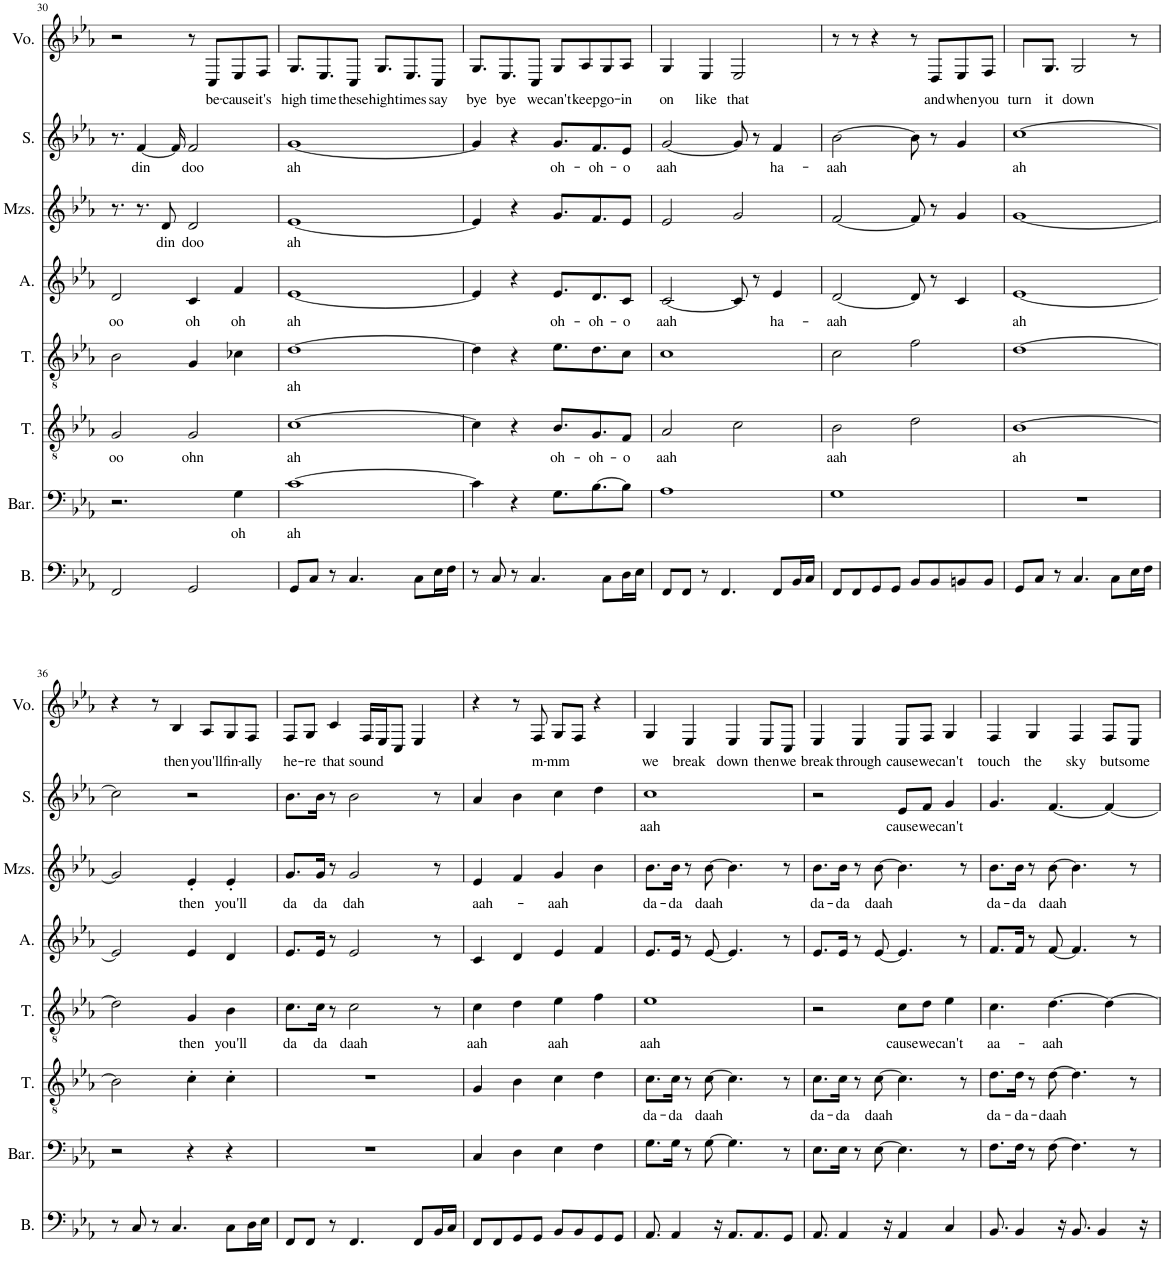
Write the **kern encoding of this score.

**kern	**kern	**text	**kern	**text	**kern	**text	**kern	**text	**kern	**text	**kern	**text	**kern	**text
*part8	*part7	*part7	*part6	*part6	*part5	*part5	*part4	*part4	*part3	*part3	*part2	*part2	*part1	*part1
*staff8	*staff7	*staff7	*staff6	*staff6	*staff5	*staff5	*staff4	*staff4	*staff3	*staff3	*staff2	*staff2	*staff1	*staff1
*I"Bass	*I"Baritone	*	*I"Tenor	*	*I"Tenor	*	*I"Alto	*	*I"Mezzo-soprano	*	*I"Soprano	*	*I"Voice	*
*I'B.	*I'Bar.	*	*I'T.	*	*I'T.	*	*I'A.	*	*I'Mzs.	*	*I'S.	*	*I'Vo.	*
!!LO:PB:g=z
*clefF4	*clefF4	*	*clefGv2	*	*clefGv2	*	*clefG2	*	*clefG2	*	*clefG2	*	*clefG2	*
*k[b-e-a-]	*k[b-e-a-]	*	*k[b-e-a-]	*	*k[b-e-a-]	*	*k[b-e-a-]	*	*k[b-e-a-]	*	*k[b-e-a-]	*	*k[b-e-a-]	*
*M4/4	*M4/4	*	*M4/4	*	*M4/4	*	*M4/4	*	*M4/4	*	*M4/4	*	*M4/4	*
=30	=30	=30	=30	=30	=30	=30	=30	=30	=30	=30	=30	=30	=30	=30
!	!	!	!	!LO:LY:b	!	!	!	!LO:LY:b	!	!	!	!	!	!
2FF/	2.r	.	2G/	oo	2B-\	.	2d/	oo	8.r	.	8.r	.	2r	.
!	!	!	!	!	!	!	!	!	!	!	!	!LO:LY:b	!	!
.	.	.	.	.	.	.	.	.	8.r	.	[4f/	din	.	.
!	!	!	!	!	!	!	!	!	!	!LO:LY:b	!	!	!	!
.	.	.	.	.	.	.	.	.	8d/	din	.	.	.	.
.	.	.	.	.	.	.	.	.	.	.	16f/]	.	.	.
!	!	!	!	!LO:LY:b	!	!	!	!LO:LY:b	!	!LO:LY:b	!	!LO:LY:b	!	!
2GG/	.	.	2G/	ohn	4G/	.	4c/	oh	2d/	doo	2f/	doo	8r	.
!	!	!	!	!	!	!	!	!	!	!	!	!	!	!LO:LY:b
.	.	.	.	.	.	.	.	.	.	.	.	.	8C/L	be-
!	!	!LO:LY:b	!	!	!	!	!	!LO:LY:b	!	!	!	!	!	!LO:LY:b
.	4G\	oh	.	.	4c-X\	.	4f/	oh	.	.	.	.	8E-/	-cause
!	!	!	!	!	!	!	!	!	!	!	!	!	!	!LO:LY:b
.	.	.	.	.	.	.	.	.	.	.	.	.	8F/J	it's
=31	=31	=31	=31	=31	=31	=31	=31	=31	=31	=31	=31	=31	=31	=31
!	!	!LO:LY:b	!	!LO:LY:b	!	!LO:LY:b	!	!LO:LY:b	!	!LO:LY:b	!	!LO:LY:b	!	!LO:LY:b
8GG/L	[1c	ah	[1c	ah	[1d	ah	[1e-	ah	[1e-	ah	[1g	ah	8.G/L	high
8C/J	.	.	.	.	.	.	.	.	.	.	.	.	.	.
!	!	!	!	!	!	!	!	!	!	!	!	!	!	!LO:LY:b
.	.	.	.	.	.	.	.	.	.	.	.	.	8.E-/	time
8r	.	.	.	.	.	.	.	.	.	.	.	.	.	.
!	!	!	!	!	!	!	!	!	!	!	!	!	!	!LO:LY:b
4.C/	.	.	.	.	.	.	.	.	.	.	.	.	8C/J	these
!	!	!	!	!	!	!	!	!	!	!	!	!	!	!LO:LY:b
.	.	.	.	.	.	.	.	.	.	.	.	.	8.G/L	high
!	!	!	!	!	!	!	!	!	!	!	!	!	!	!LO:LY:b
.	.	.	.	.	.	.	.	.	.	.	.	.	8.E-/	times
8C\L	.	.	.	.	.	.	.	.	.	.	.	.	.	.
!	!	!	!	!	!	!	!	!	!	!	!	!	!	!LO:LY:b
16E-\L	.	.	.	.	.	.	.	.	.	.	.	.	8C/J	say
16F\JJ	.	.	.	.	.	.	.	.	.	.	.	.	.	.
=32	=32	=32	=32	=32	=32	=32	=32	=32	=32	=32	=32	=32	=32	=32
!	!	!	!	!	!	!	!	!	!	!	!	!	!	!LO:LY:b
8r	4c\]	.	4c\]	.	4d\]	.	4e-/]	.	4e-/]	.	4g/]	.	8.G/L	bye
8C/	.	.	.	.	.	.	.	.	.	.	.	.	.	.
!	!	!	!	!	!	!	!	!	!	!	!	!	!	!LO:LY:b
.	.	.	.	.	.	.	.	.	.	.	.	.	8.E-/	bye
8r	4r	.	4r	.	4r	.	4r	.	4r	.	4r	.	.	.
!	!	!	!	!	!	!	!	!	!	!	!	!	!	!LO:LY:b
4.C/	.	.	.	.	.	.	.	.	.	.	.	.	8C/J	we
!	!	!	!	!LO:LY:b	!	!	!	!LO:LY:b	!	!	!	!LO:LY:b	!	!LO:LY:b
.	8.G\L	.	8.B-/L	oh-	8.e-\L	.	8.e-/L	oh-	8.g/L	.	8.g/L	oh-	8G/L	can't
!	!	!	!	!	!	!	!	!	!	!	!	!	!	!LO:LY:b
.	.	.	.	.	.	.	.	.	.	.	.	.	8A-/	keep
!	!	!	!	!LO:LY:b	!	!	!	!LO:LY:b	!	!	!	!LO:LY:b	!	!
.	[8.B-\	.	8.G/	-oh-	8.d\	.	8.d/	-oh-	8.f/	.	8.f/	-oh-	.	.
!	!	!	!	!	!	!	!	!	!	!	!	!	!	!LO:LY:b
8C\L	.	.	.	.	.	.	.	.	.	.	.	.	8G/	go-
!	!	!	!	!LO:LY:b	!	!	!	!LO:LY:b	!	!	!	!LO:LY:b	!	!LO:LY:b
16D\L	8B-\J]	.	8F/J	-o	8c\J	.	8c/J	-o	8e-/J	.	8e-/J	-o	8A-/J	-in
16E-\JJ	.	.	.	.	.	.	.	.	.	.	.	.	.	.
=33	=33	=33	=33	=33	=33	=33	=33	=33	=33	=33	=33	=33	=33	=33
!	!	!	!	!LO:LY:b	!	!	!	!LO:LY:b	!	!	!	!LO:LY:b	!	!LO:LY:b
8FF/L	1A-	.	2A-/	aah	1c	.	[2c/	aah	2e-/	.	[2g/	aah	4G/	on
8FF/J	.	.	.	.	.	.	.	.	.	.	.	.	.	.
!	!	!	!	!	!	!	!	!	!	!	!	!	!	!LO:LY:b
8r	.	.	.	.	.	.	.	.	.	.	.	.	4E-/	like
4.FF/	.	.	.	.	.	.	.	.	.	.	.	.	.	.
!	!	!	!	!	!	!	!	!	!	!	!	!	!	!LO:LY:b
.	.	.	2c\	.	.	.	8c/]	.	2g/	.	8g/]	.	2E-/	that
.	.	.	.	.	.	.	8r	.	.	.	8r	.	.	.
!	!	!	!	!	!	!	!	!LO:LY:b	!	!	!	!LO:LY:b	!	!
8FF/L	.	.	.	.	.	.	4e-/	ha-	.	.	4f/	ha-	.	.
16BB-/L	.	.	.	.	.	.	.	.	.	.	.	.	.	.
16C/JJ	.	.	.	.	.	.	.	.	.	.	.	.	.	.
=34	=34	=34	=34	=34	=34	=34	=34	=34	=34	=34	=34	=34	=34	=34
!	!	!	!	!LO:LY:b	!	!	!	!LO:LY:b	!	!	!	!LO:LY:b	!	!
8FF/L	1G	.	2B-\	aah	2c\	.	[2d/	-aah	[2f/	.	[2b-\	-aah	8r	.
8FF/	.	.	.	.	.	.	.	.	.	.	.	.	8r	.
8GG/	.	.	.	.	.	.	.	.	.	.	.	.	4r	.
8GG/J	.	.	.	.	.	.	.	.	.	.	.	.	.	.
8BB-/L	.	.	2d\	.	2f\	.	8d/]	.	8f/]	.	8b-\]	.	8r	.
!	!	!	!	!	!	!	!	!	!	!	!	!	!	!LO:LY:b
8BB-/	.	.	.	.	.	.	8r	.	8r	.	8r	.	8D/L	and
!	!	!	!	!	!	!	!	!	!	!	!	!	!	!LO:LY:b
8BBn/	.	.	.	.	.	.	4c/	.	4g/	.	4g/	.	8E-/	when
!	!	!	!	!	!	!	!	!	!	!	!	!	!	!LO:LY:b
8BB/J	.	.	.	.	.	.	.	.	.	.	.	.	8F/J	you
=35	=35	=35	=35	=35	=35	=35	=35	=35	=35	=35	=35	=35	=35	=35
!	!	!	!	!LO:LY:b	!	!	!	!LO:LY:b	!	!	!	!LO:LY:b	!	!LO:LY:b
8GG/L	1r	.	[1B-	ah	[1d	.	[1e-	ah	[1g	.	[1cc	ah	8.G/L	turn
8C/J	.	.	.	.	.	.	.	.	.	.	.	.	.	.
!	!	!	!	!	!	!	!	!	!	!	!	!	!	!LO:LY:b
.	.	.	.	.	.	.	.	.	.	.	.	.	8.G/J	it
8r	.	.	.	.	.	.	.	.	.	.	.	.	.	.
!	!	!	!	!	!	!	!	!	!	!	!	!	!	!LO:LY:b
4.C/	.	.	.	.	.	.	.	.	.	.	.	.	2G/	down
8C\L	.	.	.	.	.	.	.	.	.	.	.	.	.	.
16E-\L	.	.	.	.	.	.	.	.	.	.	.	.	8r	.
16F\JJ	.	.	.	.	.	.	.	.	.	.	.	.	.	.
!!LO:LB:g=z
=36	=36	=36	=36	=36	=36	=36	=36	=36	=36	=36	=36	=36	=36	=36
8r	2r	.	2B-\]	.	2d\]	.	2e-/]	.	2g/]	.	2cc\]	.	4r	.
8C/	.	.	.	.	.	.	.	.	.	.	.	.	.	.
8r	.	.	.	.	.	.	.	.	.	.	.	.	8r	.
!	!	!	!	!	!	!	!	!	!	!	!	!	!	!LO:LY:b
4.C/	.	.	.	.	.	.	.	.	.	.	.	.	4B-/	then
!	!	!	!	!	!	!LO:LY:b	!	!	!	!LO:LY:b	!	!	!	!
.	4r	.	4c'\	.	4G/	then	4e-/	.	4e-'/	then	2r	.	.	.
!	!	!	!	!	!	!	!	!	!	!	!	!	!	!LO:LY:b
.	.	.	.	.	.	.	.	.	.	.	.	.	8A-/L	you'll
!	!	!	!	!	!	!LO:LY:b	!	!	!	!LO:LY:b	!	!	!	!LO:LY:b
8C\L	4r	.	4c'\	.	4B-\	you'll	4d/	.	4e-'/	you'll	.	.	8G/	fin-
!	!	!	!	!	!	!	!	!	!	!	!	!	!	!LO:LY:b
16D\L	.	.	.	.	.	.	.	.	.	.	.	.	8F/J	-ally
16E-\JJ	.	.	.	.	.	.	.	.	.	.	.	.	.	.
=37	=37	=37	=37	=37	=37	=37	=37	=37	=37	=37	=37	=37	=37	=37
!	!	!	!	!	!	!LO:LY:b	!	!	!	!LO:LY:b	!	!	!	!LO:LY:b
8FF/L	1r	.	1r	.	8.c\L	da	8.e-/L	.	8.g/L	da	8.b-\L	.	8F/L	he-
!	!	!	!	!	!	!	!	!	!	!	!	!	!	!LO:LY:b
8FF/J	.	.	.	.	.	.	.	.	.	.	.	.	8G/J	-re
!	!	!	!	!	!	!LO:LY:b	!	!	!	!LO:LY:b	!	!	!	!
.	.	.	.	.	16c\Jk	da	16e-/Jk	.	16g/Jk	da	16b-\Jk	.	.	.
!	!	!	!	!	!	!	!	!	!	!	!	!	!	!LO:LY:b
8r	.	.	.	.	8r	.	8r	.	8r	.	8r	.	4c/	that
!	!	!	!	!	!	!LO:LY:b	!	!	!	!LO:LY:b	!	!	!	!
4.FF/	.	.	.	.	2c\	daah	2e-/	.	2g/	dah	2b-\	.	.	.
!	!	!	!	!	!	!	!	!	!	!	!	!	!	!LO:LY:b
.	.	.	.	.	.	.	.	.	.	.	.	.	16F/LL	sound
.	.	.	.	.	.	.	.	.	.	.	.	.	16E-/J	.
.	.	.	.	.	.	.	.	.	.	.	.	.	8C/J	.
8FF/L	.	.	.	.	.	.	.	.	.	.	.	.	4E-/	.
16BB-/L	.	.	.	.	8r	.	8r	.	8r	.	8r	.	.	.
16C/JJ	.	.	.	.	.	.	.	.	.	.	.	.	.	.
=38	=38	=38	=38	=38	=38	=38	=38	=38	=38	=38	=38	=38	=38	=38
!	!	!	!	!	!	!LO:LY:b	!	!	!	!LO:LY:b	!	!	!	!
8FF/L	4C/	.	4G/	.	4c\	aah	4c/	.	4e-/	aah-	4a-/	.	4r	.
8FF/	.	.	.	.	.	.	.	.	.	.	.	.	.	.
8GG/	4D\	.	4B-\	.	4d\	.	4d/	.	4f/	.	4b-\	.	8r	.
!	!	!	!	!	!	!	!	!	!	!	!	!	!	!LO:LY:b
8GG/J	.	.	.	.	.	.	.	.	.	.	.	.	8F/	m-
!	!	!	!	!	!	!LO:LY:b	!	!	!	!LO:LY:b	!	!	!	!LO:LY:b
8BB-/L	4E-\	.	4c\	.	4e-\	aah	4e-/	.	4g/	-aah	4cc\	.	8G/L	-mm
8BB-/	.	.	.	.	.	.	.	.	.	.	.	.	8F/J	.
8GG/	4F\	.	4d\	.	4f\	.	4f/	.	4b-\	.	4dd\	.	4r	.
8GG/J	.	.	.	.	.	.	.	.	.	.	.	.	.	.
=39	=39	=39	=39	=39	=39	=39	=39	=39	=39	=39	=39	=39	=39	=39
!	!	!	!	!LO:LY:b	!	!LO:LY:b	!	!	!	!LO:LY:b	!	!LO:LY:b	!	!LO:LY:b
8.AA-/	8.G\L	.	8.c\L	da-	1e-	aah	8.e-/L	.	8.b-\L	da-	1cc	aah	4G/	we
!	!	!	!	!LO:LY:b	!	!	!	!	!	!LO:LY:b	!	!	!	!
4AA-/	16G\Jk	.	16c\Jk	-da	.	.	16e-/Jk	.	16b-\Jk	-da	.	.	.	.
!	!	!	!	!	!	!	!	!	!	!	!	!	!	!LO:LY:b
.	8r	.	8r	.	.	.	8r	.	8r	.	.	.	4E-/	break
!	!	!	!	!LO:LY:b	!	!	!	!	!	!LO:LY:b	!	!	!	!
.	[8G\	.	[8c\	daah	.	.	[8e-/	.	[8b-\	daah	.	.	.	.
16r	.	.	.	.	.	.	.	.	.	.	.	.	.	.
!	!	!	!	!	!	!	!	!	!	!	!	!	!	!LO:LY:b
8.AA-/L	4.G\]	.	4.c\]	.	.	.	4.e-/]	.	4.b-\]	.	.	.	4E-/	down
8.AA-/	.	.	.	.	.	.	.	.	.	.	.	.	.	.
!	!	!	!	!	!	!	!	!	!	!	!	!	!	!LO:LY:b
.	.	.	.	.	.	.	.	.	.	.	.	.	8E-/L	then
!	!	!	!	!	!	!	!	!	!	!	!	!	!	!LO:LY:b
8GG/J	8r	.	8r	.	.	.	8r	.	8r	.	.	.	8C/J	we
=40	=40	=40	=40	=40	=40	=40	=40	=40	=40	=40	=40	=40	=40	=40
!	!	!	!	!LO:LY:b	!	!	!	!	!	!LO:LY:b	!	!	!	!LO:LY:b
8.AA-/	8.E-\L	.	8.c\L	da-	2r	.	8.e-/L	.	8.b-\L	da-	2r	.	4E-/	break
!	!	!	!	!LO:LY:b	!	!	!	!	!	!LO:LY:b	!	!	!	!
4AA-/	16E-\Jk	.	16c\Jk	-da	.	.	16e-/Jk	.	16b-\Jk	-da	.	.	.	.
!	!	!	!	!	!	!	!	!	!	!	!	!	!	!LO:LY:b
.	8r	.	8r	.	.	.	8r	.	8r	.	.	.	4E-/	through
!	!	!	!	!LO:LY:b	!	!	!	!	!	!LO:LY:b	!	!	!	!
.	[8E-\	.	[8c\	daah	.	.	[8e-/	.	[8b-\	daah	.	.	.	.
16r	.	.	.	.	.	.	.	.	.	.	.	.	.	.
!	!	!	!	!	!	!LO:LY:b	!	!	!	!	!	!LO:LY:b	!	!LO:LY:b
4AA-/	4.E-\]	.	4.c\]	.	8c\L	cause	4.e-/]	.	4.b-\]	.	8e-/L	cause	8E-/L	cause
!	!	!	!	!	!	!LO:LY:b	!	!	!	!	!	!LO:LY:b	!	!LO:LY:b
.	.	.	.	.	8d\J	we	.	.	.	.	8f/J	we	8F/J	we
!	!	!	!	!	!	!LO:LY:b	!	!	!	!	!	!LO:LY:b	!	!LO:LY:b
4C/	.	.	.	.	4e-\	can't	.	.	.	.	4g/	can't	4G/	can't
.	8r	.	8r	.	.	.	8r	.	8r	.	.	.	.	.
=41	=41	=41	=41	=41	=41	=41	=41	=41	=41	=41	=41	=41	=41	=41
!	!	!	!	!LO:LY:b	!	!LO:LY:b	!	!	!	!LO:LY:b	!	!	!	!LO:LY:b
8.BB-/	8.F\L	.	8.d\L	da-	4.c\	aa-	8.f/L	.	8.b-\L	da-	4.g/	.	4F/	touch
!	!	!	!	!LO:LY:b	!	!	!	!	!	!LO:LY:b	!	!	!	!
4BB-/	16F\Jk	.	16d\Jk	-da-	.	.	16f/Jk	.	16b-\Jk	-da	.	.	.	.
!	!	!	!	!	!	!	!	!	!	!	!	!	!	!LO:LY:b
.	8r	.	8r	.	.	.	8r	.	8r	.	.	.	4G/	the
!	!	!	!	!LO:LY:b	!	!LO:LY:b	!	!	!	!LO:LY:b	!	!	!	!
.	[8F\	.	[8d\	-daah	[4.d\	-aah	[8f/	.	[8b-\	daah	[4.f/	.	.	.
16r	.	.	.	.	.	.	.	.	.	.	.	.	.	.
!	!	!	!	!	!	!	!	!	!	!	!	!	!	!LO:LY:b
8.BB-/	4.F\]	.	4.d\]	.	.	.	4.f/]	.	4.b-\]	.	.	.	4F/	sky
4BB-/	.	.	.	.	.	.	.	.	.	.	.	.	.	.
!	!	!	!	!	!	!	!	!	!	!	!	!	!	!LO:LY:b
.	.	.	.	.	4d\_	.	.	.	.	.	4f/_	.	8F/L	but
!	!	!	!	!	!	!	!	!	!	!	!	!	!	!LO:LY:b
.	8r	.	8r	.	.	.	8r	.	8r	.	.	.	8E-/J	some
16r	.	.	.	.	.	.	.	.	.	.	.	.	.	.
=	=	=	=	=	=	=	=	=	=	=	=	=	=	=
*-	*-	*-	*-	*-	*-	*-	*-	*-	*-	*-	*-	*-	*-	*-
